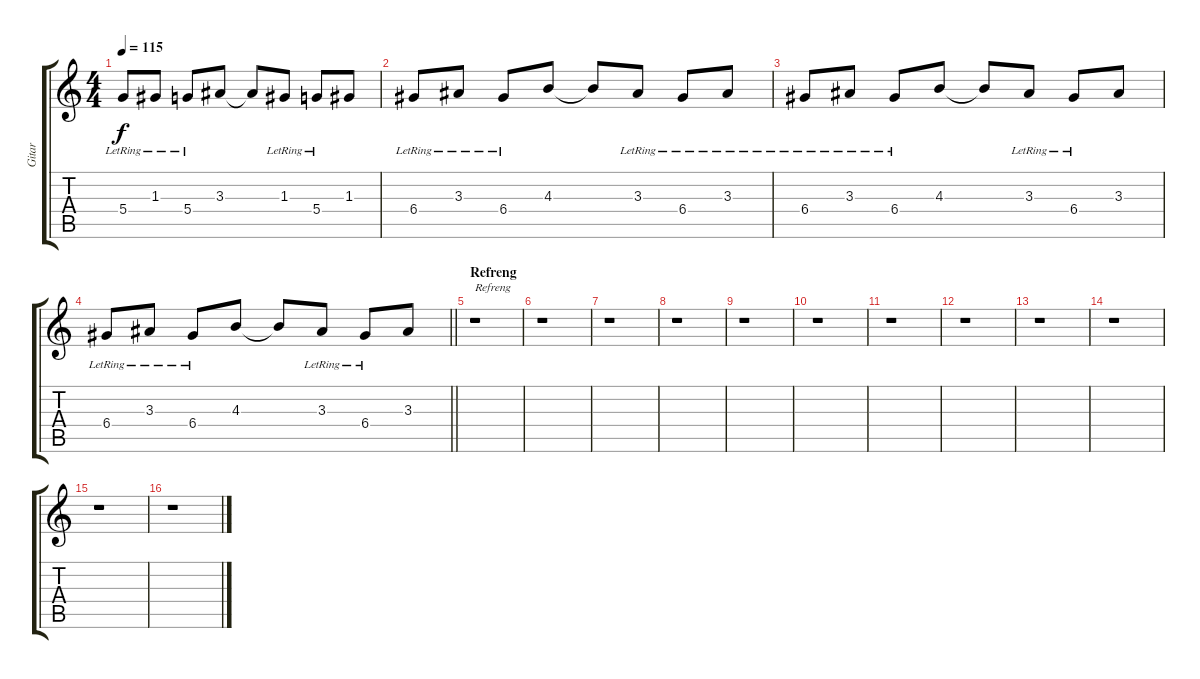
\track ("Gitar" "Gitar") {instrument electricguitarjazz}
\staff {score tabs}
\tuning (E4 B3 G3 D3 A2 E2) {hide}
\ts (4 4)
\tempo 115
\clef g2
\ks c
5.4{lr}.8{dy f} 1.3{lr}.8 5.4{lr}.8 3.3.8 3.3{t}.8 1.3{lr}.8 5.4{lr}.8 1.3.8 |
6.4{lr}.8 3.3{lr}.8 6.4{lr}.8 4.3.8 4.3{t}.8 3.3{lr}.8 6.4{lr}.8 3.3{lr}.8 |
6.4{lr}.8 3.3{lr}.8 6.4{lr}.8 4.3.8 4.3{t}.8 3.3{lr}.8 6.4{lr}.8 3.3.8 |
\barLineRight lightlight
6.4{lr}.8 3.3{lr}.8 6.4{lr}.8 4.3.8 4.3{t}.8 3.3{lr}.8 6.4{lr}.8 3.3.8 |
\section ("" "Refreng")
r.1{txt "Refreng"} |
r.1 |
r.1 |
r.1 |
r.1 |
r.1 |
r.1 |
r.1 |
r.1 |
r.1 |
r.1 |
r.1
